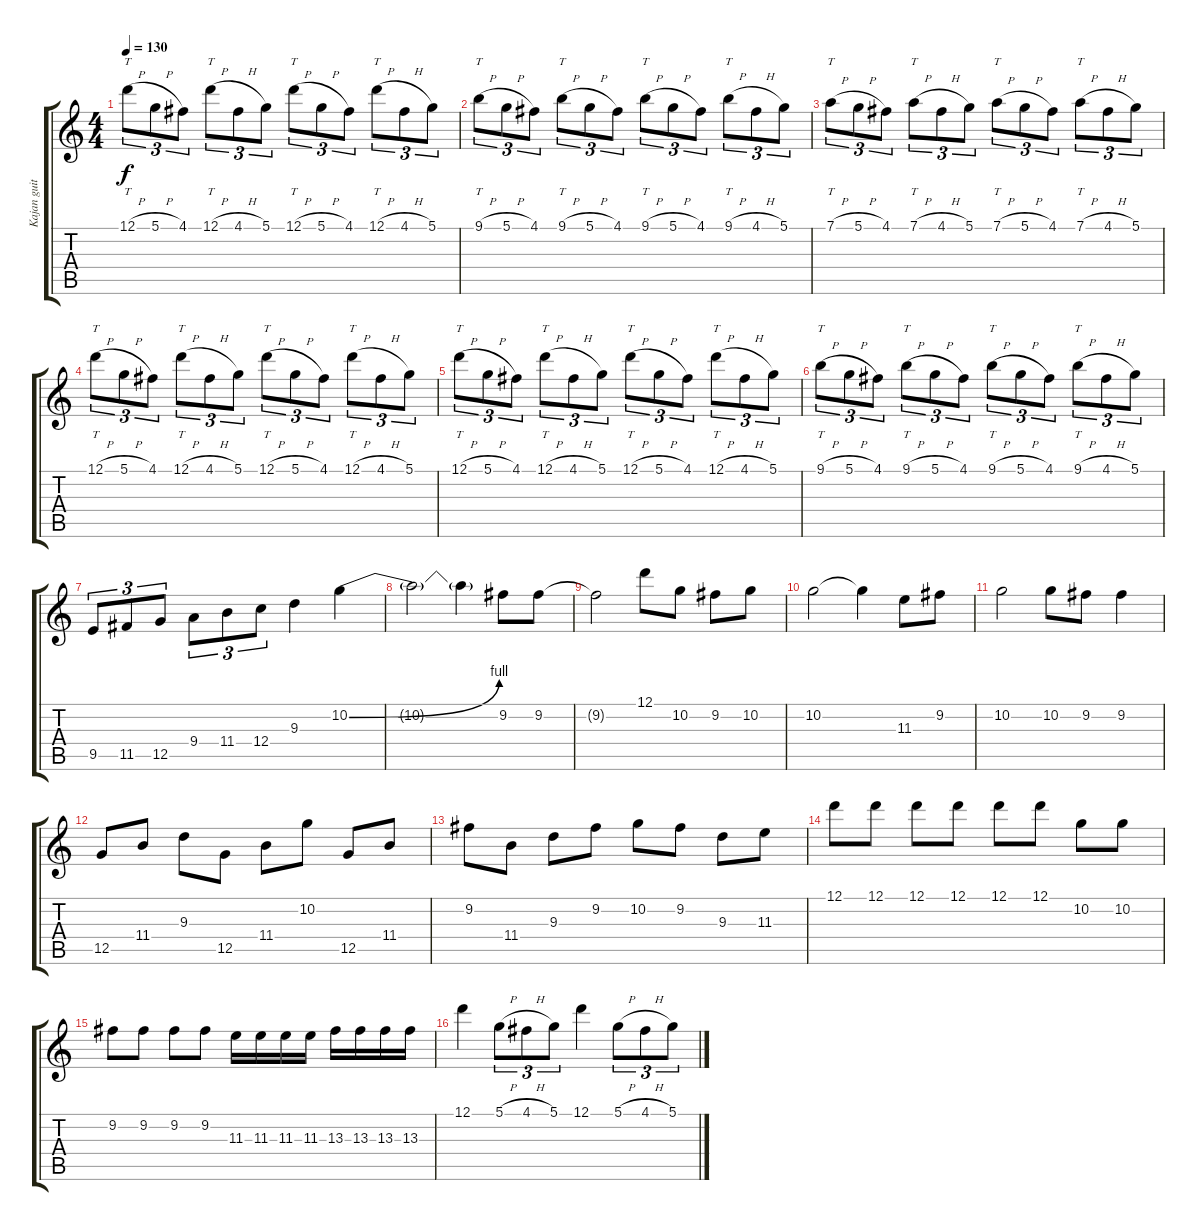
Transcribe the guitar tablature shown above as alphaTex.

\track ("Kajan guitar 2" "Kajan guit") {instrument distortionguitar}
\staff {score tabs}
\tuning (D4 A3 F3 C3 G2 C2) {hide}
\ts (4 4)
\tempo 130
\clef g2
\ks c
12.1{h}.8{tt tu (3 2) dy f} 5.1{h}.8{tu (3 2)} 4.1.8{tu (3 2)} 12.1{h}.8{tt tu (3 2)} 4.1{h}.8{tu (3 2)} 5.1.8{tu (3 2)} 12.1{h}.8{tt tu (3 2)} 5.1{h}.8{tu (3 2)} 4.1.8{tu (3 2)} 12.1{h}.8{tt tu (3 2)} 4.1{h}.8{tu (3 2)} 5.1.8{tu (3 2)} |
9.1{h}.8{tt tu (3 2)} 5.1{h}.8{tu (3 2)} 4.1.8{tu (3 2)} 9.1{h}.8{tt tu (3 2)} 5.1{h}.8{tu (3 2)} 4.1.8{tu (3 2)} 9.1{h}.8{tt tu (3 2)} 5.1{h}.8{tu (3 2)} 4.1.8{tu (3 2)} 9.1{h}.8{tt tu (3 2)} 4.1{h}.8{tu (3 2)} 5.1.8{tu (3 2)} |
7.1{h}.8{tt tu (3 2)} 5.1{h}.8{tu (3 2)} 4.1.8{tu (3 2)} 7.1{h}.8{tt tu (3 2)} 4.1{h}.8{tu (3 2)} 5.1.8{tu (3 2)} 7.1{h}.8{tt tu (3 2)} 5.1{h}.8{tu (3 2)} 4.1.8{tu (3 2)} 7.1{h}.8{tt tu (3 2)} 4.1{h}.8{tu (3 2)} 5.1.8{tu (3 2)} |
12.1{h}.8{tt tu (3 2)} 5.1{h}.8{tu (3 2)} 4.1.8{tu (3 2)} 12.1{h}.8{tt tu (3 2)} 4.1{h}.8{tu (3 2)} 5.1.8{tu (3 2)} 12.1{h}.8{tt tu (3 2)} 5.1{h}.8{tu (3 2)} 4.1.8{tu (3 2)} 12.1{h}.8{tt tu (3 2)} 4.1{h}.8{tu (3 2)} 5.1.8{tu (3 2)} |
12.1{h}.8{tt tu (3 2)} 5.1{h}.8{tu (3 2)} 4.1.8{tu (3 2)} 12.1{h}.8{tt tu (3 2)} 4.1{h}.8{tu (3 2)} 5.1.8{tu (3 2)} 12.1{h}.8{tt tu (3 2)} 5.1{h}.8{tu (3 2)} 4.1.8{tu (3 2)} 12.1{h}.8{tt tu (3 2)} 4.1{h}.8{tu (3 2)} 5.1.8{tu (3 2)} |
9.1{h}.8{tt tu (3 2)} 5.1{h}.8{tu (3 2)} 4.1.8{tu (3 2)} 9.1{h}.8{tt tu (3 2)} 5.1{h}.8{tu (3 2)} 4.1.8{tu (3 2)} 9.1{h}.8{tt tu (3 2)} 5.1{h}.8{tu (3 2)} 4.1.8{tu (3 2)} 9.1{h}.8{tt tu (3 2)} 4.1{h}.8{tu (3 2)} 5.1.8{tu (3 2)} |
9.5.8{tu (3 2)} 11.5.8{tu (3 2)} 12.5.8{tu (3 2)} 9.4.8{tu (3 2)} 11.4.8{tu (3 2)} 12.4.8{tu (3 2)} 9.3.4 10.2{be (bend 0 0 60 4)}.4 |
10.2{t}.2 10.2{t}.4 9.2.8 9.2.8 |
9.2{t}.2 12.1.8 10.2.8 9.2.8 10.2.8 |
10.2.2 10.2{t}.4 11.3.8 9.2.8 |
10.2.2 10.2.8 9.2.8 9.2.4 |
12.5.8 11.4.8 9.3.8 12.5.8 11.4.8 10.2.8 12.5.8 11.4.8 |
9.2.8 11.4.8 9.3.8 9.2.8 10.2.8 9.2.8 9.3.8 11.3.8 |
12.1.8 12.1.8 12.1.8 12.1.8 12.1.8 12.1.8 10.2.8 10.2.8 |
9.2.8 9.2.8 9.2.8 9.2.8 11.3.16 11.3.16 11.3.16 11.3.16 13.3.16 13.3.16 13.3.16 13.3.16 |
12.1.4 5.1{h}.8{tu (3 2)} 4.1{h}.8{tu (3 2)} 5.1.8{tu (3 2)} 12.1.4 5.1{h}.8{tu (3 2)} 4.1{h}.8{tu (3 2)} 5.1.8{tu (3 2)}
